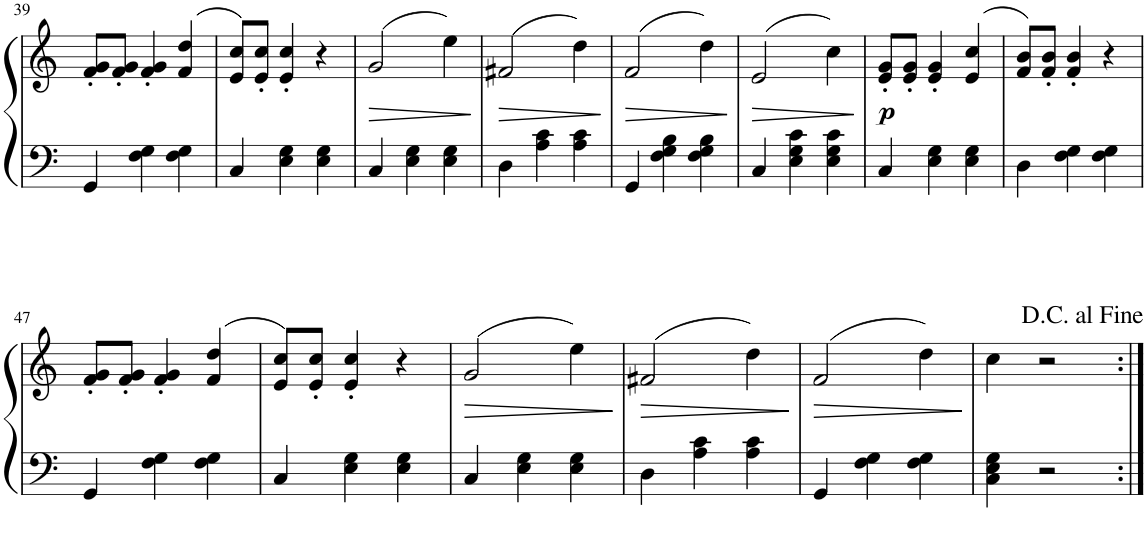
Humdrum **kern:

**kern	**kern	**dynam
*part1	*part1	*part1
*staff2	*staff1	*staff1/2
*I"Piano	*	*
*I'Pno.	*	*
!!LO:PB:g=z
*clefF4	*clefG2	*
*k[]	*k[]	*
*M3/4	*M3/4	*
=39	=39	=39
4GG/	8f/' 8g/'L	.
.	8f/' 8g/'J	.
4F\ 4G\	4f/' 4g/'	.
4F\ 4G\	(>4f/ 4dd/	.
=40	=40	=40
4C/	8e/ 8cc/L)	.
.	8e/' 8cc/'J	.
4E\ 4G\	4e/' 4cc/'	.
4E\ 4G\	4r	.
=41	=41	=41
!	!	!LO:HP:b
4C/	(2g/	>
4E\ 4G\	.	.
4E\ 4G\	4ee\)	.
.	.	]
=42	=42	=42
!	!	!LO:HP:b
4D\	(2f#X/	>
4A\ 4c\	.	.
4A\ 4c\	4dd\)	.
.	.	]
=43	=43	=43
!	!	!LO:HP:b
4GG/	(2f/	>
4F\ 4G\ 4B\	.	.
4F\ 4G\ 4B\	4dd\)	.
.	.	]
=44	=44	=44
!	!	!LO:HP:b
4C/	(2e/	>
4E\ 4G\ 4c\	.	.
4E\ 4G\ 4c\	4cc\)	.
.	.	]
=45	=45	=45
!	!	!LO:DY:b
4C/	8e/' 8g/'L	p
.	8e/' 8g/'J	.
4E\ 4G\	4e/' 4g/'	.
4E\ 4G\	(>4e/ 4cc/	.
=46	=46	=46
4D\	8f/ 8b/L)	.
.	8f/' 8b/'J	.
4F\ 4G\	4f/' 4b/'	.
4F\ 4G\	4r	.
!!LO:LB:g=z
=47	=47	=47
4GG/	8f/' 8g/'L	.
.	8f/' 8g/'J	.
4F\ 4G\	4f/' 4g/'	.
4F\ 4G\	(>4f/ 4dd/	.
=48	=48	=48
4C/	8e/ 8cc/L)	.
.	8e/' 8cc/'J	.
4E\ 4G\	4e/' 4cc/'	.
4E\ 4G\	4r	.
=49	=49	=49
!	!	!LO:HP:b
4C/	(2g/	>
4E\ 4G\	.	.
4E\ 4G\	4ee\)	.
.	.	]
=50	=50	=50
!	!	!LO:HP:b
4D\	(2f#X/	>
4A\ 4c\	.	.
4A\ 4c\	4dd\)	.
.	.	]
=51	=51	=51
!	!	!LO:HP:b
4GG/	(2f/	>
4F\ 4G\	.	.
4F\ 4G\	4dd\)	.
.	.	]
=52	=52	=52
4C\ 4E\ 4G\	4cc\	.
2r	2r	.
=:|!	=:|!	=:|!
*-	*-	*-
